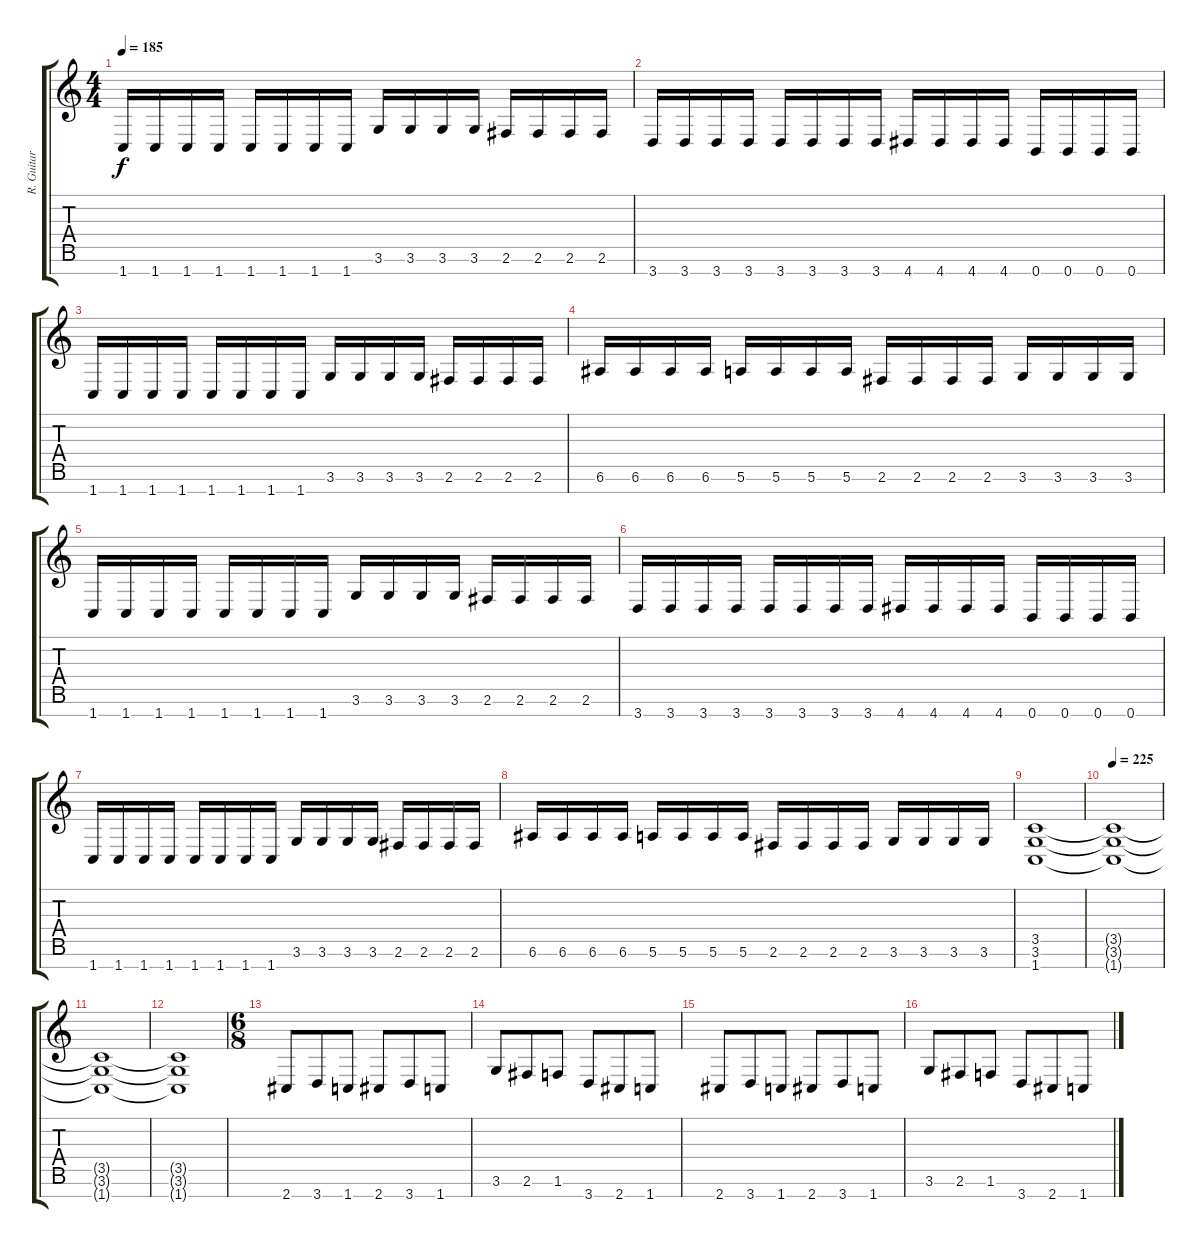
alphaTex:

\track ("R. Guitar 1" "R. Guitar ") {instrument distortionguitar}
\staff {score tabs}
\tuning (E4 B3 G3 D3 A2 E2 B1) {hide}
\ts (4 4)
\tempo 185
\clef g2
\ks c
1.7.16{dy f} 1.7.16 1.7.16 1.7.16 1.7.16 1.7.16 1.7.16 1.7.16 3.6.16 3.6.16 3.6.16 3.6.16 2.6.16 2.6.16 2.6.16 2.6.16 |
3.7.16 3.7.16 3.7.16 3.7.16 3.7.16 3.7.16 3.7.16 3.7.16 4.7.16 4.7.16 4.7.16 4.7.16 0.7.16 0.7.16 0.7.16 0.7.16 |
1.7.16 1.7.16 1.7.16 1.7.16 1.7.16 1.7.16 1.7.16 1.7.16 3.6.16 3.6.16 3.6.16 3.6.16 2.6.16 2.6.16 2.6.16 2.6.16 |
6.6.16 6.6.16 6.6.16 6.6.16 5.6.16 5.6.16 5.6.16 5.6.16 2.6.16 2.6.16 2.6.16 2.6.16 3.6.16 3.6.16 3.6.16 3.6.16 |
1.7.16 1.7.16 1.7.16 1.7.16 1.7.16 1.7.16 1.7.16 1.7.16 3.6.16 3.6.16 3.6.16 3.6.16 2.6.16 2.6.16 2.6.16 2.6.16 |
3.7.16 3.7.16 3.7.16 3.7.16 3.7.16 3.7.16 3.7.16 3.7.16 4.7.16 4.7.16 4.7.16 4.7.16 0.7.16 0.7.16 0.7.16 0.7.16 |
1.7.16 1.7.16 1.7.16 1.7.16 1.7.16 1.7.16 1.7.16 1.7.16 3.6.16 3.6.16 3.6.16 3.6.16 2.6.16 2.6.16 2.6.16 2.6.16 |
6.6.16 6.6.16 6.6.16 6.6.16 5.6.16 5.6.16 5.6.16 5.6.16 2.6.16 2.6.16 2.6.16 2.6.16 3.6.16 3.6.16 3.6.16 3.6.16 |
(3.5 3.6 1.7).1 |
\tempo 225
(3.5{t} 3.6{t} 1.7{t}).1 |
(3.5{t} 3.6{t} 1.7{t}).1 |
(3.5{t} 3.6{t} 1.7{t}).1 |
\ts (6 8)
2.7.8{balance 4} 3.7.8 1.7.8 2.7.8 3.7.8 1.7.8 |
3.6.8 2.6.8 1.6.8 3.7.8 2.7.8 1.7.8 |
2.7.8 3.7.8 1.7.8 2.7.8 3.7.8 1.7.8 |
3.6.8 2.6.8 1.6.8 3.7.8 2.7.8 1.7.8
